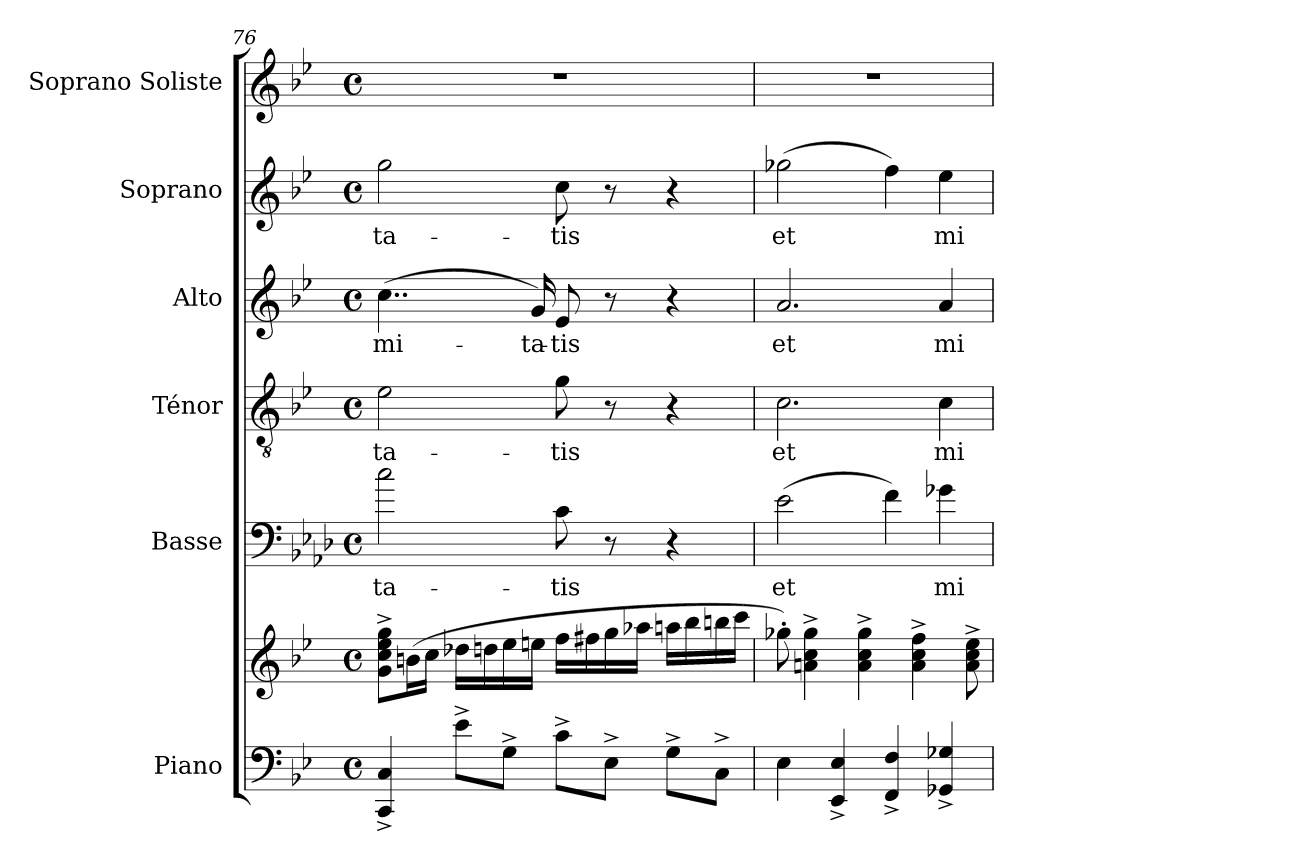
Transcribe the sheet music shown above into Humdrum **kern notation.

**kern	**kern	**kern	**text	**kern	**text	**kern	**text	**kern	**text	**kern
*part6	*part6	*part5	*part5	*part4	*part4	*part3	*part3	*part2	*part2	*part1
*staff7	*staff6	*staff5	*staff5	*staff4	*staff4	*staff3	*staff3	*staff2	*staff2	*staff1
*I"Piano	*	*I"Basse	*	*I"Ténor	*	*I"Alto	*	*I"Soprano	*	*I"Soprano Soliste
*I'Pno.	*	*I'B.	*	*I'T.	*	*I'A.	*	*I'S.	*	*
!!LO:PB:g=z
*clefF4	*clefG2	*clefF4	*	*clefGv2	*	*clefG2	*	*clefG2	*	*clefG2
*	*	*ITrd8c14	*	*	*	*	*	*	*	*
*k[b-e-]	*k[b-e-]	*k[b-e-a-d-]	*	*k[b-e-]	*	*k[b-e-]	*	*k[b-e-]	*	*k[b-e-]
*M4/4	*M4/4	*M4/4	*	*M4/4	*	*M4/4	*	*M4/4	*	*M4/4
*met(c)	*met(c)	*met(c)	*	*met(c)	*	*met(c)	*	*met(c)	*	*met(c)
=76	=76	=76	=76	=76	=76	=76	=76	=76	=76	=76
4CC/^ 4C/^	8g\^ 8cc\^ 8ee-\^ 8gg\^L	2ci\	-ta-	2e-\	-ta-	(4..cc\	-mi-	2gg\	-ta-	1r
.	(16bn\L	.	.	.	.	.	.	.	.	.
.	16cc\JJ	.	.	.	.	.	.	.	.	.
8e-^\L	16dd-X\LL	.	.	.	.	.	.	.	.	.
.	16ddn\	.	.	.	.	.	.	.	.	.
8G^\J	16ee-\	.	.	.	.	.	.	.	.	.
.	16een\JJ	.	.	.	.	16g/)	-ta-	.	.	.
8c^\L	16ff\LL	8Ci\	-tis	8g\	-tis	8e-/	-tis	8cc\	-tis	.
.	16ff#X\	.	.	.	.	.	.	.	.	.
8E-^\J	16gg\	8r	.	8r	.	8r	.	8r	.	.
.	16aa-X\JJ	.	.	.	.	.	.	.	.	.
8G^\L	16aan\LL	4r	.	4r	.	4r	.	4r	.	.
.	16bb-\	.	.	.	.	.	.	.	.	.
8C^\J	16bbn\	.	.	.	.	.	.	.	.	.
.	16ccc\JJ	.	.	.	.	.	.	.	.	.
=77	=77	=77	=77	=77	=77	=77	=77	=77	=77	=77
4E-\	8gg-X'\)	(2E-i\	et	2.c\	et	2.a/	et	(2gg-X\	et	1r
.	4an\^ 4cc\^ 4gg-\^	.	.	.	.	.	.	.	.	.
4EE-/^ 4E-/^	.	.	.	.	.	.	.	.	.	.
.	4a\^ 4cc\^ 4gg-\^	.	.	.	.	.	.	.	.	.
4FF/^ 4F/^	.	4Fi\)	.	.	.	.	.	4ff\)	.	.
.	4a\^ 4cc\^ 4ff\^	.	.	.	.	.	.	.	.	.
4GG-X/^ 4G-X/^	.	4G-Xi\	mi-	4c\	mi-	4a/	mi-	4ee-\	mi-	.
.	8a\^ 8cc\^ 8ee-\^	.	.	.	.	.	.	.	.	.
=	=	=	=	=	=	=	=	=	=	=
*-	*-	*-	*-	*-	*-	*-	*-	*-	*-	*-
